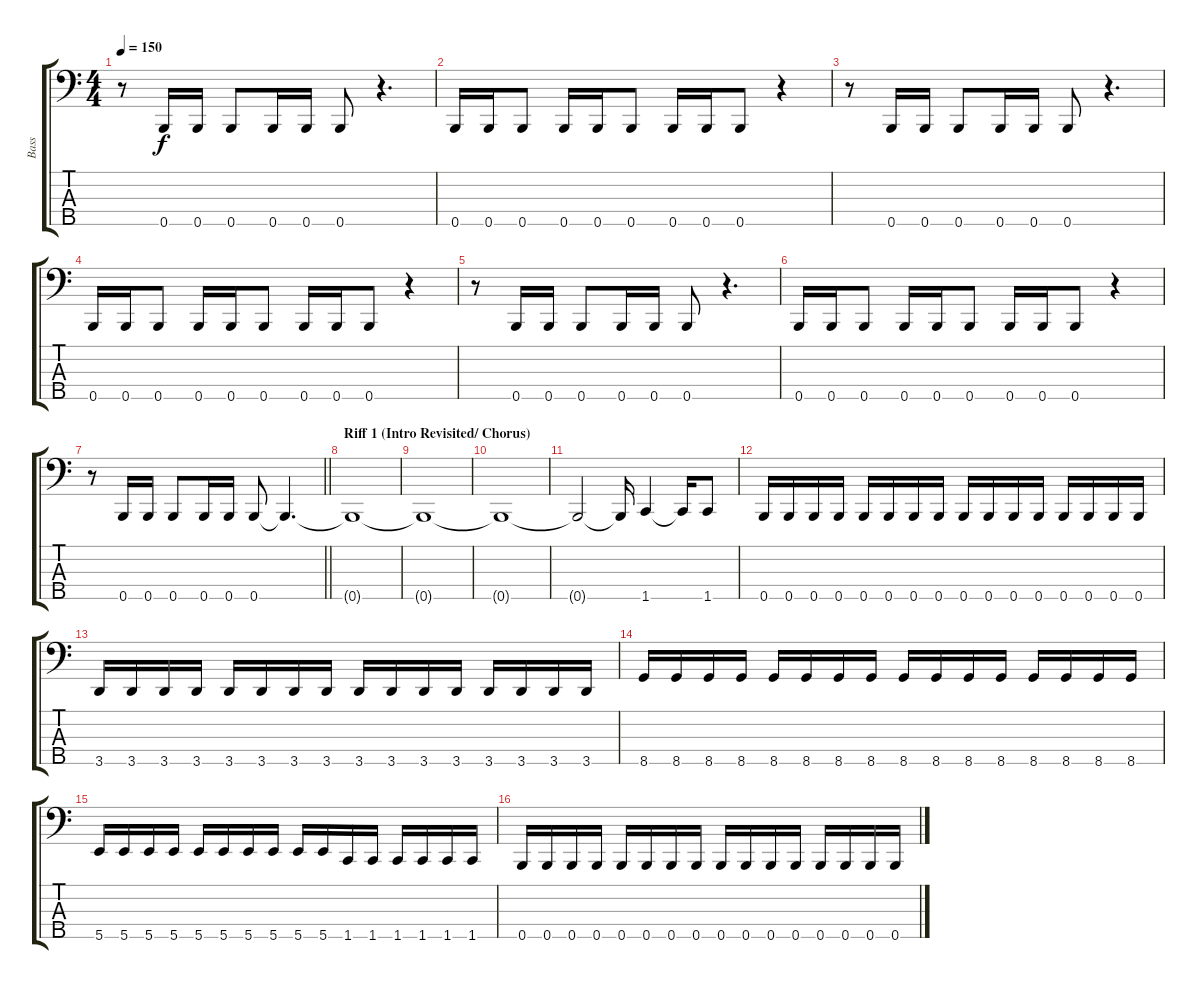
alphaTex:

\track ("Bass" "Bass") {instrument electricbasspick}
\staff {score tabs}
\tuning (G2 D2 A1 E1 B0) {hide}
\ts (4 4)
\tempo 150
\clef f4
\ks c
r.8{dy f} 0.5.16 0.5.16 0.5.8 0.5.16 0.5.16 0.5.8 r.4{d} |
0.5.16 0.5.16 0.5.8 0.5.16 0.5.16 0.5.8 0.5.16 0.5.16 0.5.8 r.4 |
r.8 0.5.16 0.5.16 0.5.8 0.5.16 0.5.16 0.5.8 r.4{d} |
0.5.16 0.5.16 0.5.8 0.5.16 0.5.16 0.5.8 0.5.16 0.5.16 0.5.8 r.4 |
r.8 0.5.16 0.5.16 0.5.8 0.5.16 0.5.16 0.5.8 r.4{d} |
0.5.16 0.5.16 0.5.8 0.5.16 0.5.16 0.5.8 0.5.16 0.5.16 0.5.8 r.4 |
\barLineRight lightlight
r.8 0.5.16 0.5.16 0.5.8 0.5.16 0.5.16 0.5.8 0.5{t}.4{d} |
\section ("" "Riff 1 (Intro Revisited/ Chorus)")
0.5{t}.1 |
0.5{t}.1 |
0.5{t}.1 |
0.5{t}.2 0.5{t}.16 1.5.4 1.5{t}.16 1.5.8 |
0.5.16 0.5.16 0.5.16 0.5.16 0.5.16 0.5.16 0.5.16 0.5.16 0.5.16 0.5.16 0.5.16 0.5.16 0.5.16 0.5.16 0.5.16 0.5.16 |
3.5.16 3.5.16 3.5.16 3.5.16 3.5.16 3.5.16 3.5.16 3.5.16 3.5.16 3.5.16 3.5.16 3.5.16 3.5.16 3.5.16 3.5.16 3.5.16 |
8.5.16 8.5.16 8.5.16 8.5.16 8.5.16 8.5.16 8.5.16 8.5.16 8.5.16 8.5.16 8.5.16 8.5.16 8.5.16 8.5.16 8.5.16 8.5.16 |
5.5.16 5.5.16 5.5.16 5.5.16 5.5.16 5.5.16 5.5.16 5.5.16 5.5.16 5.5.16 1.5.16 1.5.16 1.5.16 1.5.16 1.5.16 1.5.16 |
0.5.16 0.5.16 0.5.16 0.5.16 0.5.16 0.5.16 0.5.16 0.5.16 0.5.16 0.5.16 0.5.16 0.5.16 0.5.16 0.5.16 0.5.16 0.5.16
